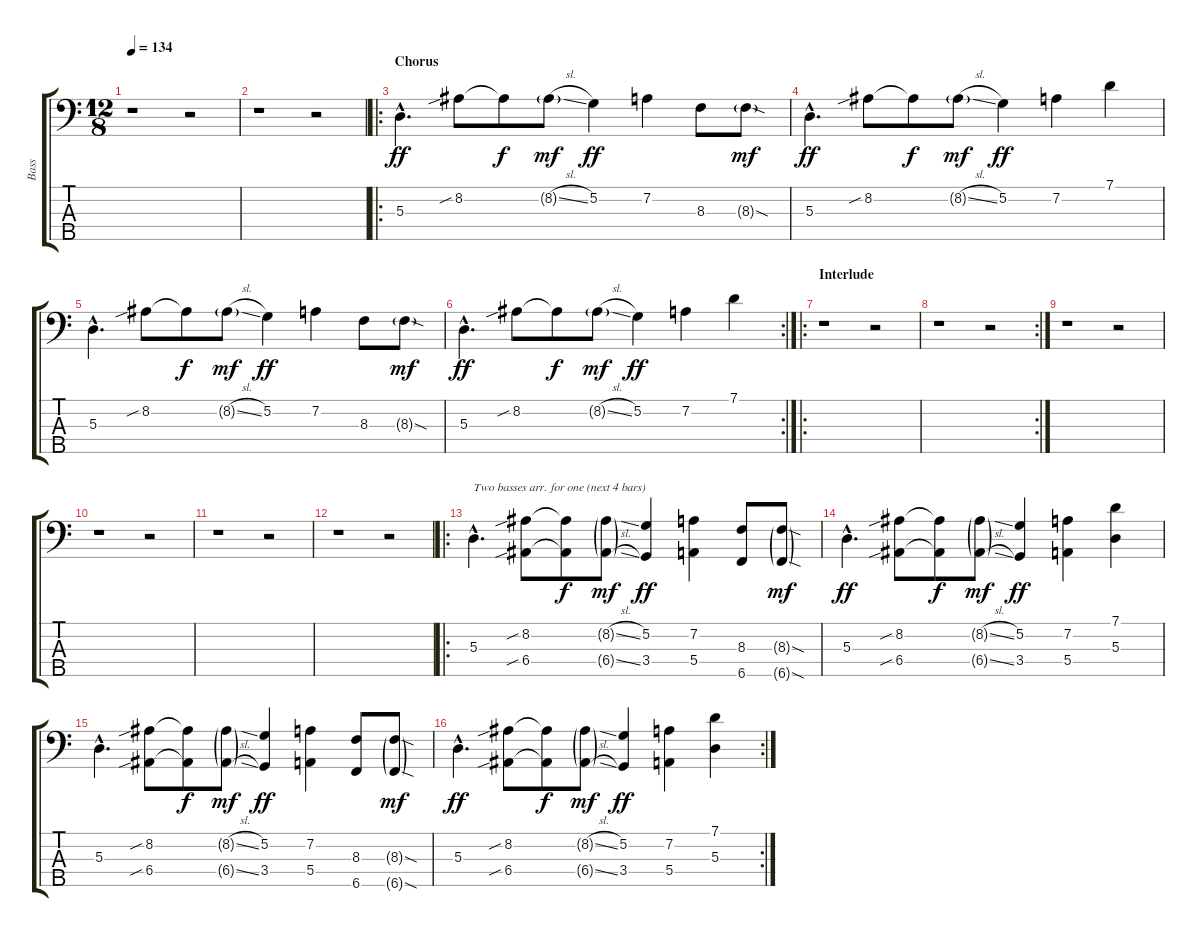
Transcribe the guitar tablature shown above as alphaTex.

\track ("Bass" "Bass") {instrument fretlessbass}
\staff {score tabs}
\tuning (G2 D2 A1 E1 B0) {hide}
\ts (12 8)
\tempo 134
\clef f4
\ks c
r.1{dy ff} r.2 |
r.1 r.2 |
\ro
\section ("" "Chorus")
5.3{hac}.4{d} 8.2{sib}.8 8.2{t}.8{dy f} 8.2{sl g}.8{dy mf} 5.2.4{dy ff} 7.2.4 8.3.8 8.3{sod g}.8{dy mf} |
5.3{hac}.4{d dy ff} 8.2{sib}.8 8.2{t}.8{dy f} 8.2{sl g}.8{dy mf} 5.2.4{dy ff} 7.2.4 7.1.4 |
5.3{hac}.4{d} 8.2{sib}.8 8.2{t}.8{dy f} 8.2{sl g}.8{dy mf} 5.2.4{dy ff} 7.2.4 8.3.8 8.3{sod g}.8{dy mf} |
\rc 2
5.3{hac}.4{d dy ff} 8.2{sib}.8 8.2{t}.8{dy f} 8.2{sl g}.8{dy mf} 5.2.4{dy ff} 7.2.4 7.1.4 |
\ro
\section ("" "Interlude")
r.1 r.2 |
\rc 2
r.1 r.2 |
r.1 r.2 |
r.1 r.2 |
r.1 r.2 |
r.1 r.2 |
\ro
5.3{hac}.4{d txt "Two basses arr. for one (next 4 bars)"} (8.2{sib} 6.4{sib}).8 (8.2{t} 6.4{t}).8{dy f} (8.2{sl g} 6.4{sl g}).8{dy mf} (5.2 3.4).4{dy ff} (7.2 5.4).4 (8.3 6.5).8 (8.3{sod g} 6.5{sod g}).8{dy mf} |
5.3{hac}.4{d dy ff} (8.2{sib} 6.4{sib}).8 (8.2{t} 6.4{t}).8{dy f} (8.2{sl g} 6.4{sl g}).8{dy mf} (5.2 3.4).4{dy ff} (7.2 5.4).4 (7.1 5.3).4 |
5.3{hac}.4{d} (8.2{sib} 6.4{sib}).8 (8.2{t} 6.4{t}).8{dy f} (8.2{sl g} 6.4{sl g}).8{dy mf} (5.2 3.4).4{dy ff} (7.2 5.4).4 (8.3 6.5).8 (8.3{sod g} 6.5{sod g}).8{dy mf} |
\rc 2
5.3{hac}.4{d dy ff} (8.2{sib} 6.4{sib}).8 (8.2{t} 6.4{t}).8{dy f} (8.2{sl g} 6.4{sl g}).8{dy mf} (5.2 3.4).4{dy ff} (7.2 5.4).4 (7.1 5.3).4
